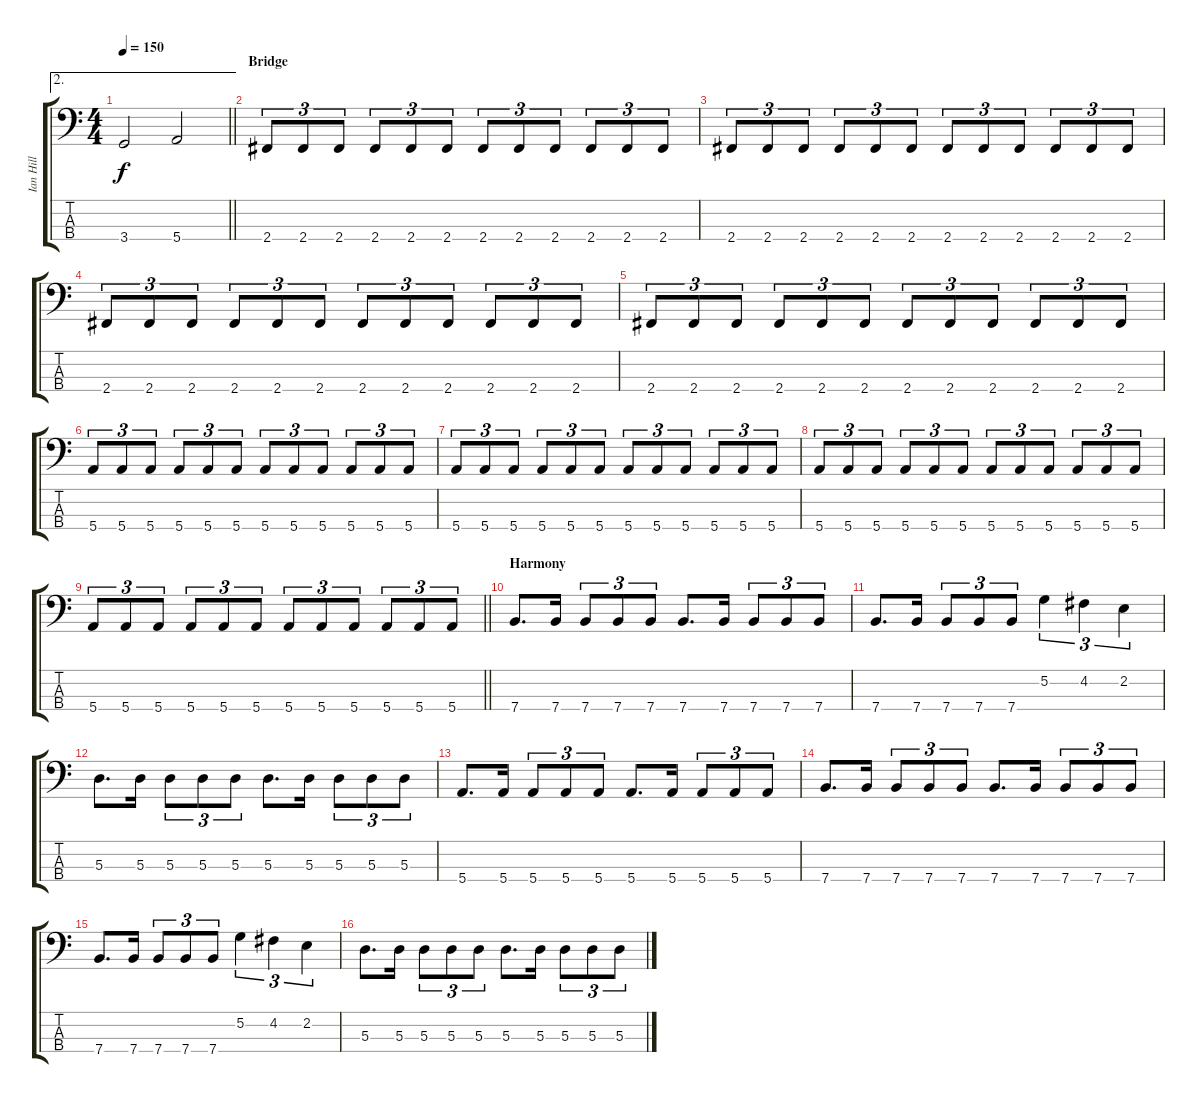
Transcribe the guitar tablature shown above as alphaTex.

\track ("Ian Hill" "Ian Hill") {instrument electricbasspick}
\staff {score tabs}
\tuning (G2 D2 A1 E1) {hide}
\ae 2
\ts (4 4)
\tempo 150
\clef f4
\barLineRight lightlight
\ks c
3.4.2{dy f} 5.4.2 |
\section ("" "Bridge")
2.4.8{tu (3 2)} 2.4.8{tu (3 2)} 2.4.8{tu (3 2)} 2.4.8{tu (3 2)} 2.4.8{tu (3 2)} 2.4.8{tu (3 2)} 2.4.8{tu (3 2)} 2.4.8{tu (3 2)} 2.4.8{tu (3 2)} 2.4.8{tu (3 2)} 2.4.8{tu (3 2)} 2.4.8{tu (3 2)} |
2.4.8{tu (3 2)} 2.4.8{tu (3 2)} 2.4.8{tu (3 2)} 2.4.8{tu (3 2)} 2.4.8{tu (3 2)} 2.4.8{tu (3 2)} 2.4.8{tu (3 2)} 2.4.8{tu (3 2)} 2.4.8{tu (3 2)} 2.4.8{tu (3 2)} 2.4.8{tu (3 2)} 2.4.8{tu (3 2)} |
2.4.8{tu (3 2)} 2.4.8{tu (3 2)} 2.4.8{tu (3 2)} 2.4.8{tu (3 2)} 2.4.8{tu (3 2)} 2.4.8{tu (3 2)} 2.4.8{tu (3 2)} 2.4.8{tu (3 2)} 2.4.8{tu (3 2)} 2.4.8{tu (3 2)} 2.4.8{tu (3 2)} 2.4.8{tu (3 2)} |
2.4.8{tu (3 2)} 2.4.8{tu (3 2)} 2.4.8{tu (3 2)} 2.4.8{tu (3 2)} 2.4.8{tu (3 2)} 2.4.8{tu (3 2)} 2.4.8{tu (3 2)} 2.4.8{tu (3 2)} 2.4.8{tu (3 2)} 2.4.8{tu (3 2)} 2.4.8{tu (3 2)} 2.4.8{tu (3 2)} |
5.4.8{tu (3 2)} 5.4.8{tu (3 2)} 5.4.8{tu (3 2)} 5.4.8{tu (3 2)} 5.4.8{tu (3 2)} 5.4.8{tu (3 2)} 5.4.8{tu (3 2)} 5.4.8{tu (3 2)} 5.4.8{tu (3 2)} 5.4.8{tu (3 2)} 5.4.8{tu (3 2)} 5.4.8{tu (3 2)} |
5.4.8{tu (3 2)} 5.4.8{tu (3 2)} 5.4.8{tu (3 2)} 5.4.8{tu (3 2)} 5.4.8{tu (3 2)} 5.4.8{tu (3 2)} 5.4.8{tu (3 2)} 5.4.8{tu (3 2)} 5.4.8{tu (3 2)} 5.4.8{tu (3 2)} 5.4.8{tu (3 2)} 5.4.8{tu (3 2)} |
5.4.8{tu (3 2)} 5.4.8{tu (3 2)} 5.4.8{tu (3 2)} 5.4.8{tu (3 2)} 5.4.8{tu (3 2)} 5.4.8{tu (3 2)} 5.4.8{tu (3 2)} 5.4.8{tu (3 2)} 5.4.8{tu (3 2)} 5.4.8{tu (3 2)} 5.4.8{tu (3 2)} 5.4.8{tu (3 2)} |
\barLineRight lightlight
5.4.8{tu (3 2)} 5.4.8{tu (3 2)} 5.4.8{tu (3 2)} 5.4.8{tu (3 2)} 5.4.8{tu (3 2)} 5.4.8{tu (3 2)} 5.4.8{tu (3 2)} 5.4.8{tu (3 2)} 5.4.8{tu (3 2)} 5.4.8{tu (3 2)} 5.4.8{tu (3 2)} 5.4.8{tu (3 2)} |
\section ("" "Harmony")
7.4.8{d} 7.4.16 7.4.8{tu (3 2)} 7.4.8{tu (3 2)} 7.4.8{tu (3 2)} 7.4.8{d} 7.4.16 7.4.8{tu (3 2)} 7.4.8{tu (3 2)} 7.4.8{tu (3 2)} |
7.4.8{d} 7.4.16 7.4.8{tu (3 2)} 7.4.8{tu (3 2)} 7.4.8{tu (3 2)} 5.2.4{tu (3 2)} 4.2.4{tu (3 2)} 2.2.4{tu (3 2)} |
5.3.8{d} 5.3.16 5.3.8{tu (3 2)} 5.3.8{tu (3 2)} 5.3.8{tu (3 2)} 5.3.8{d} 5.3.16 5.3.8{tu (3 2)} 5.3.8{tu (3 2)} 5.3.8{tu (3 2)} |
5.4.8{d} 5.4.16 5.4.8{tu (3 2)} 5.4.8{tu (3 2)} 5.4.8{tu (3 2)} 5.4.8{d} 5.4.16 5.4.8{tu (3 2)} 5.4.8{tu (3 2)} 5.4.8{tu (3 2)} |
7.4.8{d} 7.4.16 7.4.8{tu (3 2)} 7.4.8{tu (3 2)} 7.4.8{tu (3 2)} 7.4.8{d} 7.4.16 7.4.8{tu (3 2)} 7.4.8{tu (3 2)} 7.4.8{tu (3 2)} |
7.4.8{d} 7.4.16 7.4.8{tu (3 2)} 7.4.8{tu (3 2)} 7.4.8{tu (3 2)} 5.2.4{tu (3 2)} 4.2.4{tu (3 2)} 2.2.4{tu (3 2)} |
5.3.8{d} 5.3.16 5.3.8{tu (3 2)} 5.3.8{tu (3 2)} 5.3.8{tu (3 2)} 5.3.8{d} 5.3.16 5.3.8{tu (3 2)} 5.3.8{tu (3 2)} 5.3.8{tu (3 2)}
